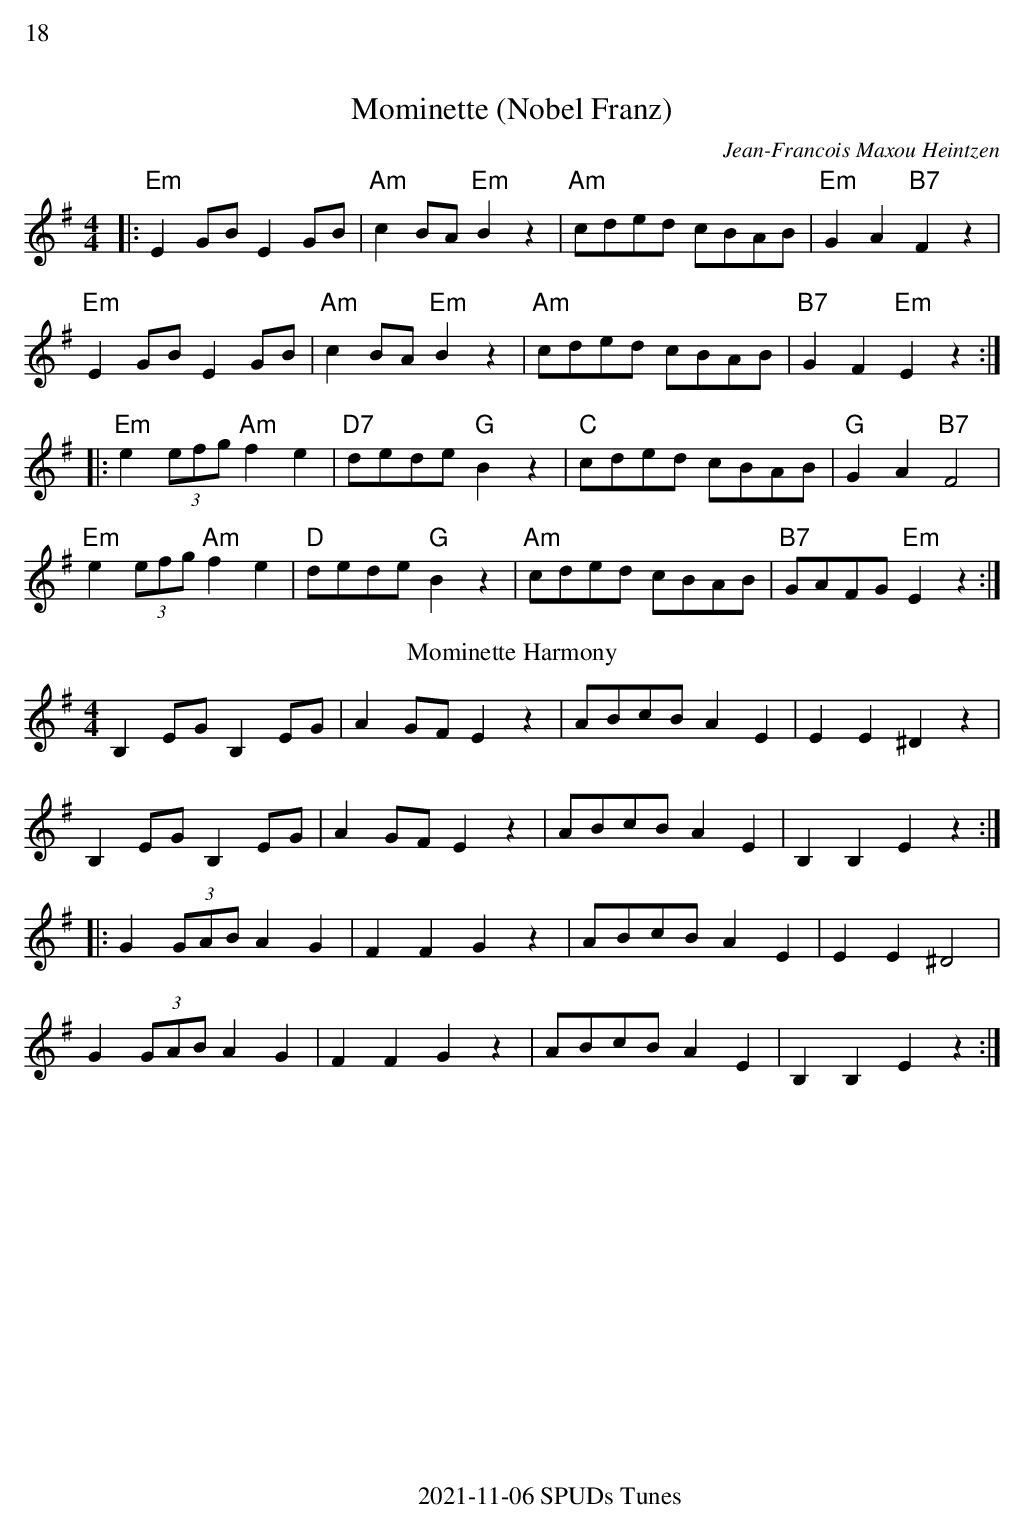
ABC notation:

X:1
%%text 18
T:Mominette (Nobel Franz)
C:Jean-Francois Maxou Heintzen
M:4/4
K:Em
|: "Em"E2 GB E2 GB | "Am"c2 BA "Em"B2 z2 | "Am"cded cBAB | "Em"G2 A2 "B7"F2 z2 |
"Em"E2 GB E2 GB | "Am"c2 BA "Em"B2 z2 | "Am"cded cBAB | "B7"G2 F2 "Em"E2 z2 :|
|: "Em"e2 (3efg "Am"f2 e2 | "D7"dede "G"B2 z2 | "C"cded cBAB | "G"G2 A2 "B7"F4 |
"Em"e2 (3efg "Am"f2 e2 | "D"dede "G"B2 z2 | "Am"cded cBAB | "B7"GAFG "Em"E2 z2 :|
T:Mominette Harmony
M:4/4
K:Em
B,2 EG B,2 EG | A2 GF E2 z2 | ABcB A2 E2 | E2 E2 ^D2 z2 |
B,2 EG B,2 EG | A2 GF E2 z2 | ABcB A2 E2 | B,2 B,2 E2 z2 :|
|: G2 (3GAB A2 G2 | F2 F2 G2 z2 | ABcB A2 E2 | E2 E2 ^D4 |
G2 (3GAB A2 G2 | F2 F2 G2 z2 | ABcB A2 E2 | B,2 B,2 E2 z2 :|
